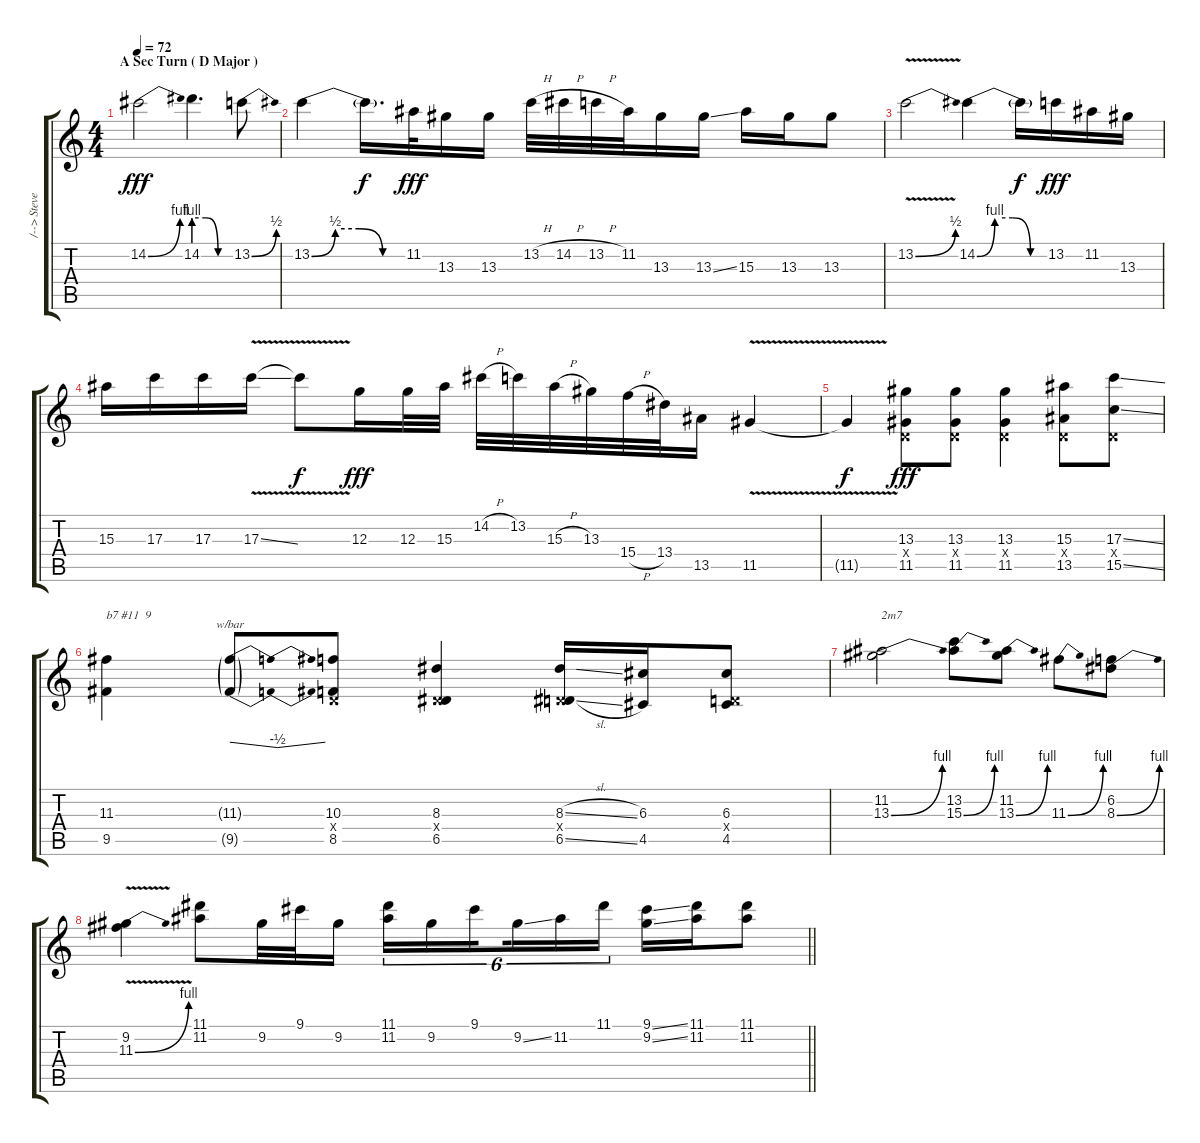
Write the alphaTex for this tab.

\track ("/--> Steve Vai <---/" "/--> Steve") {instrument overdrivenguitar}
\staff {score tabs}
\tuning (E4 B3 G3 D3 A2 E2) {hide}
\ts (4 4)
\section ("" "A Sec Turn ( D Major )")
\tempo 72
\clef g2
\ks c
14.2{be (bend 0 0 60 4)}.2{txt "" dy fff} 14.2{be (custom 0 4 20 4 40 0 60 0)}.4{d} 13.2{be (bend 0 0 60 2)}.8 |
13.2{be (custom 0 0 15 2 30 2 45 0 60 0)}.4{txt ""} 13.2{t}.16{d dy f} 11.2.32{dy fff} 13.3.16 13.3.16 13.2{h}.32 14.2{h}.32 13.2{h}.32 11.2.32 13.3.16 13.3{ss}.16 15.3.16 13.3.16 13.3.8 |
13.2{be (bend 0 0 60 2) v}.2{txt ""} 14.2{be (custom 0 0 15 4 30 4 45 0 60 0)}.4 14.2{t}.16{dy f} 13.2.16{dy fff} 11.2.16 13.3.16 |
15.3.16{txt ""} 17.3.16 17.3.16 17.3{v ss}.16 17.3{t}.8{dy f} 12.3.16{txt "" dy fff} 12.3.32 15.3.32 14.2{h}.32 13.2.32 15.3{h}.32 13.3.32 15.4{h}.32 13.4.32 13.5.16 11.5{v}.4 |
11.5{t}.4{txt "" dy f} (13.3 0.4{x} 11.5).8{dy fff} (13.3 0.4{x} 11.5).8 (13.3 0.4{x} 11.5).4 (15.3 0.4{x} 13.5).8 (17.3{ss} 0.4{x} 15.5{ss}).8 |
(11.3 9.5).4{txt "b7 #11  9"} (11.3{g} 9.5{g}).8{tbe (dip default 0 0 30 -2 60 0)} (10.3 0.4{x} 8.5).8 (8.3 0.4{x} 6.5).4 (8.3{sl} 0.4{x} 6.5{sl}).16 (6.3 4.5).16 (6.3 0.4{x} 4.5).8 |
(11.2 13.3{be (bend 0 0 60 4)}).2{txt "2m7"} (13.2 15.3{be (bend 0 0 60 4)}).8 (11.2 13.3{be (bend 0 0 60 4)}).8 11.3{be (bend 0 0 60 4)}.8 (6.2 8.3{be (bend 0 0 60 4)}).8 |
\barLineRight lightlight
(9.2{v} 11.3{be (bend 0 0 60 4) v}).4{txt ""} (11.1 11.2).8 9.2.32 9.1.32 9.2.16 (11.1 11.2).16{tu (6 4)} 9.2.16{tu (6 4)} 9.1.16{tu (6 4) beam splitsecondary} 9.2{ss}.16{tu (6 4)} 11.2.16{tu (6 4)} 11.1.16{tu (6 4)} (9.1{ss} 9.2{ss}).16 (11.1 11.2).16 (11.1 11.2).8
